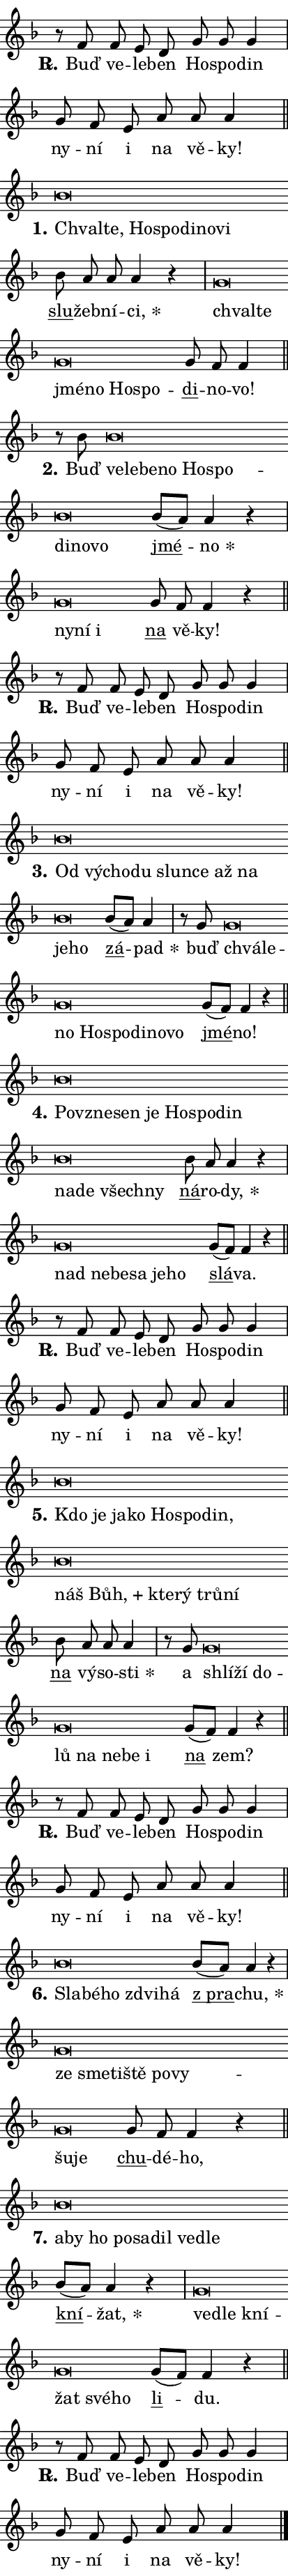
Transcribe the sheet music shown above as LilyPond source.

\version "2.22.1"
\header { tagline = "" }
\paper {
  indent = 0\cm
  top-margin = 0\cm
  right-margin = 0\cm
  bottom-margin = 0\cm
  left-margin = 0\cm
  paper-width = 7\cm
  page-breaking = #ly:one-page-breaking
  system-system-spacing.basic-distance = #11
  score-system-spacing.basic-distance = #11.3
  ragged-last = ##f
}


%% Author: Thomas Morley
%% https://lists.gnu.org/archive/html/lilypond-user/2020-05/msg00002.html
#(define (line-position grob)
"Returns position of @var[grob} in current system:
   @code{'start}, if at first time-step
   @code{'end}, if at last time-step
   @code{'middle} otherwise
"
  (let* ((col (ly:item-get-column grob))
         (ln (ly:grob-object col 'left-neighbor))
         (rn (ly:grob-object col 'right-neighbor))
         (col-to-check-left (if (ly:grob? ln) ln col))
         (col-to-check-right (if (ly:grob? rn) rn col))
         (break-dir-left
           (and
             (ly:grob-property col-to-check-left 'non-musical #f)
             (ly:item-break-dir col-to-check-left)))
         (break-dir-right
           (and
             (ly:grob-property col-to-check-right 'non-musical #f)
             (ly:item-break-dir col-to-check-right))))
        (cond ((eqv? 1 break-dir-left) 'start)
              ((eqv? -1 break-dir-right) 'end)
              (else 'middle))))

#(define (tranparent-at-line-position vctor)
  (lambda (grob)
  "Relying on @code{line-position} select the relevant enry from @var{vctor}.
Used to determine transparency,"
    (case (line-position grob)
      ((end) (not (vector-ref vctor 0)))
      ((middle) (not (vector-ref vctor 1)))
      ((start) (not (vector-ref vctor 2))))))

noteHeadBreakVisibility =
#(define-music-function (break-visibility)(vector?)
"Makes @code{NoteHead}s transparent relying on @var{break-visibility}"
#{
  \override NoteHead.transparent =
    #(tranparent-at-line-position break-visibility)
#})

#(define delete-ledgers-for-transparent-note-heads
  (lambda (grob)
    "Reads whether a @code{NoteHead} is transparent.
If so this @code{NoteHead} is removed from @code{'note-heads} from
@var{grob}, which is supposed to be @code{LedgerLineSpanner}.
As a result ledgers are not printed for this @code{NoteHead}"
    (let* ((nhds-array (ly:grob-object grob 'note-heads))
           (nhds-list
             (if (ly:grob-array? nhds-array)
                 (ly:grob-array->list nhds-array)
                 '()))
           ;; Relies on the transparent-property being done before
           ;; Staff.LedgerLineSpanner.after-line-breaking is executed.
           ;; This is fragile ...
           (to-keep
             (remove
               (lambda (nhd)
                 (ly:grob-property nhd 'transparent #f))
               nhds-list)))
      ;; TODO find a better method to iterate over grob-arrays, similiar
      ;; to filter/remove etc for lists
      ;; For now rebuilt from scratch
      (set! (ly:grob-object grob 'note-heads)  '())
      (for-each
        (lambda (nhd)
          (ly:pointer-group-interface::add-grob grob 'note-heads nhd))
        to-keep))))

hideNotes = {
  \noteHeadBreakVisibility #begin-of-line-visible
}
unHideNotes = {
  \noteHeadBreakVisibility #all-visible
}

% work-around for resetting accidentals
% https://lilypond.org/doc/v2.23/Documentation/notation/displaying-rhythms#unmetered-music
cadenzaMeasure = {
  \cadenzaOff
  \partial 1024 s1024
  \cadenzaOn
}

#(define-markup-command (accent layout props text) (markup?)
  "Underline accented syllable"
  (interpret-markup layout props
    #{\markup \override #'(offset . 4.3) \underline { #text }#}))

responsum = \markup \concat {
  "R" \hspace #-1.05 \path #0.1 #'((moveto 0 0.07) (lineto 0.9 0.8)) \hspace #0.05 "."
}

\layout {
    \context {
        \Staff
        \remove "Time_signature_engraver"
        \override LedgerLineSpanner.after-line-breaking = #delete-ledgers-for-transparent-note-heads
    }
    \context {
        \Voice {
            \override NoteHead.output-attributes = #'((class . "notehead"))
            \override Hairpin.height = #0.55
        }
    }
    \context {
        \Lyrics {
            \override StanzaNumber.output-attributes = #'((class . "stanzanumber"))
            \override LyricSpace.minimum-distance = #0.9
            \override LyricText.font-name = #"TeX Gyre Schola"
            \override LyricText.font-size = 1
            \override StanzaNumber.font-name = #"TeX Gyre Schola Bold"
            \override StanzaNumber.font-size = 1
        }
    }
}

% magnetic-lyrics.ily
%
%   written by
%     Jean Abou Samra <jean@abou-samra.fr>
%     Werner Lemberg <wl@gnu.org>
%
%   adapted by
%     Jiri Hon <jiri.hon@gmail.com>
%
% Version 2022-Apr-15

% https://www.mail-archive.com/lilypond-user@gnu.org/msg149350.html

#(define (Left_hyphen_pointer_engraver context)
   "Collect syllable-hyphen-syllable occurrences in lyrics and store
them in properties.  This engraver only looks to the left.  For
example, if the lyrics input is @code{foo -- bar}, it does the
following.

@itemize @bullet
@item
Set the @code{text} property of the @code{LyricHyphen} grob between
@q{foo} and @q{bar} to @code{foo}.

@item
Set the @code{left-hyphen} property of the @code{LyricText} grob with
text @q{foo} to the @code{LyricHyphen} grob between @q{foo} and
@q{bar}.
@end itemize

Use this auxiliary engraver in combination with the
@code{lyric-@/text::@/apply-@/magnetic-@/offset!} hook."
   (let ((hyphen #f)
         (text #f))
     (make-engraver
      (acknowledgers
       ((lyric-syllable-interface engraver grob source-engraver)
        (set! text grob)))
      (end-acknowledgers
       ((lyric-hyphen-interface engraver grob source-engraver)
        ;(when (not (grob::has-interface grob 'lyric-space-interface))
          (set! hyphen grob)));)
      ((stop-translation-timestep engraver)
       (when (and text hyphen)
         (ly:grob-set-object! text 'left-hyphen hyphen))
       (set! text #f)
       (set! hyphen #f)))))

#(define (lyric-text::apply-magnetic-offset! grob)
   "If the space between two syllables is less than the value in
property @code{LyricText@/.details@/.squash-threshold}, move the right
syllable to the left so that it gets concatenated with the left
syllable.

Use this function as a hook for
@code{LyricText@/.after-@/line-@/breaking} if the
@code{Left_@/hyphen_@/pointer_@/engraver} is active."
   (let ((hyphen (ly:grob-object grob 'left-hyphen #f)))
     (when hyphen
       (let ((left-text (ly:spanner-bound hyphen LEFT)))
         (when (grob::has-interface left-text 'lyric-syllable-interface)
           (let* ((common (ly:grob-common-refpoint grob left-text X))
                  (this-x-ext (ly:grob-extent grob common X))
                  (left-x-ext
                   (begin
                     ;; Trigger magnetism for left-text.
                     (ly:grob-property left-text 'after-line-breaking)
                     (ly:grob-extent left-text common X)))
                  ;; `delta` is the gap width between two syllables.
                  (delta (- (interval-start this-x-ext)
                            (interval-end left-x-ext)))
                  (details (ly:grob-property grob 'details))
                  (threshold (assoc-get 'squash-threshold details 0.2)))
             (when (< delta threshold)
               (let* (;; We have to manipulate the input text so that
                      ;; ligatures crossing syllable boundaries are not
                      ;; disabled.  For languages based on the Latin
                      ;; script this is essentially a beautification.
                      ;; However, for non-Western scripts it can be a
                      ;; necessity.
                      (lt (ly:grob-property left-text 'text))
                      (rt (ly:grob-property grob 'text))
                      (is-space (grob::has-interface hyphen 'lyric-space-interface))
                      (space (if is-space " " ""))
                      (space-markup (grob-interpret-markup grob " "))
                      (space-size (interval-length (ly:stencil-extent space-markup X)))
                      (extra-delta (if is-space space-size 0))
                      ;; Append new syllable.
                      (ltrt-space (if (and (string? lt) (string? rt))
                                (string-append lt space rt)
                                (make-concat-markup (list lt space rt))))
                      ;; Right-align `ltrt` to the right side.
                      (ltrt-space-markup (grob-interpret-markup
                               grob
                               (make-translate-markup
                                (cons (interval-length this-x-ext) 0)
                                (make-right-align-markup ltrt-space)))))
                 (begin
                   ;; Don't print `left-text`.
                   (ly:grob-set-property! left-text 'stencil #f)
                   ;; Set text and stencil (which holds all collected
                   ;; syllables so far) and shift it to the left.
                   (ly:grob-set-property! grob 'text ltrt-space)
                   (ly:grob-set-property! grob 'stencil ltrt-space-markup)
                   (ly:grob-translate-axis! grob (- (- delta extra-delta)) X))))))))))


#(define (lyric-hyphen::displace-bounds-first grob)
   ;; Make very sure this callback isn't triggered too early.
   (let ((left (ly:spanner-bound grob LEFT))
         (right (ly:spanner-bound grob RIGHT)))
     (ly:grob-property left 'after-line-breaking)
     (ly:grob-property right 'after-line-breaking)
     (ly:lyric-hyphen::print grob)))

squashThreshold = #0.4

\layout {
  \context {
    \Lyrics
    \consists #Left_hyphen_pointer_engraver
    \override LyricText.after-line-breaking =
      #lyric-text::apply-magnetic-offset!
    \override LyricHyphen.stencil = #lyric-hyphen::displace-bounds-first
    \override LyricText.details.squash-threshold = \squashThreshold
    \override LyricHyphen.minimum-distance = 0
    \override LyricHyphen.minimum-length = \squashThreshold
  }
}

squash = \override LyricText.details.squash-threshold = 9999
unSquash = \override LyricText.details.squash-threshold = \squashThreshold

left = \override LyricText.self-alignment-X = #LEFT
unLeft = \revert LyricText.self-alignment-X

starOffset = #(lambda (grob) 
                (let ((x_offset (ly:self-alignment-interface::aligned-on-x-parent grob)))
                  (if (= x_offset 0) 0 (+ x_offset 1.2))))

star = #(define-music-function (syllable)(string?)
"Append star separator at the end of a syllable"
#{
  \once \override LyricText.X-offset = #starOffset
  \lyricmode { \markup {
    #syllable
    \override #'((font-name . "TeX Gyre Schola Bold")) \hspace #0.2 \lower #0.65 \larger "*"
  } }
#})

starAccent = #(define-music-function (syllable)(string?)
"Append star separator at the end of a syllable and make accent"
#{
  \once \override LyricText.X-offset = #starOffset
  \lyricmode { \markup {
    \accent #syllable
    \override #'((font-name . "TeX Gyre Schola Bold")) \hspace #0.2 \lower #0.65 \larger "*"
  } }
#})

breath = #(define-music-function (syllable)(string?)
"Append breathing indicator at the end of a syllable"
#{
  \lyricmode { \markup { #syllable "+" } }
#})

optionalBreath = #(define-music-function (syllable)(string?)
"Append optional breathing indicator at the end of a syllable"
#{
  \lyricmode { \markup { #syllable "(+)" } }
#})


\score {
    <<
        \new Voice = "melody" { \cadenzaOn \key f \major \relative { r8 f' f e d g g g4 \cadenzaMeasure \bar "|" g8 f e a a a4 \cadenzaMeasure \bar "||" \break } }
        \new Lyrics \lyricsto "melody" { \lyricmode { \set stanza = \responsum
Buď ve -- le -- ben Ho -- spo -- din ny -- ní i na vě -- ky! } }
    >>
    \layout {}
}

\score {
    <<
        \new Voice = "melody" { \cadenzaOn \key f \major \relative { bes'\breve*1/16 \hideNotes \breve*1/16 \bar "" \breve*1/16 \bar "" \breve*1/16 \bar "" \breve*1/16 \bar "" \breve*1/16 \breve*1/16 \bar "" \unHideNotes \bar "" bes8 a a a4 r \cadenzaMeasure \bar "|" g\breve*1/16 \hideNotes \breve*1/16 \bar "" \breve*1/16 \bar "" \breve*1/16 \bar "" \breve*1/16 \breve*1/16 \bar "" \unHideNotes \bar "" g8 f f4 \cadenzaMeasure \bar "||" \break } }
        \new Lyrics \lyricsto "melody" { \lyricmode { \set stanza = "1."
\left Chval -- \squash te, Ho -- spo -- di -- no -- vi \unLeft \unSquash \markup \accent slu -- žeb -- ní -- \star ci, \left chval -- \squash te jmé -- no Ho -- spo -- \unLeft \unSquash \markup \accent di -- no -- vo! } }
    >>
    \layout {}
}

\score {
    <<
        \new Voice = "melody" { \cadenzaOn \key f \major \relative { r8 bes'8 bes\breve*1/16 \hideNotes \breve*1/16 \bar "" \breve*1/16 \bar "" \breve*1/16 \bar "" \breve*1/16 \bar "" \breve*1/16 \bar "" \breve*1/16 \bar "" \breve*1/16 \breve*1/16 \bar "" \unHideNotes \bar "" bes8[( a)] a4 r \cadenzaMeasure \bar "|" g\breve*1/16 \hideNotes \breve*1/16 \breve*1/16 \bar "" \unHideNotes \bar "" g8 f f4 r \cadenzaMeasure \bar "||" \break } }
        \new Lyrics \lyricsto "melody" { \lyricmode { \set stanza = "2."
Buď \left ve -- \squash le -- be -- no Ho -- spo -- di -- no -- vo \unLeft \unSquash \markup \accent jmé -- \star no \left ny -- \squash ní i \unLeft \unSquash \markup \accent na vě -- ky! } }
    >>
    \layout {}
}

\score {
    <<
        \new Voice = "melody" { \cadenzaOn \key f \major \relative { r8 f' f e d g g g4 \cadenzaMeasure \bar "|" g8 f e a a a4 \cadenzaMeasure \bar "||" \break } }
        \new Lyrics \lyricsto "melody" { \lyricmode { \set stanza = \responsum
Buď ve -- le -- ben Ho -- spo -- din ny -- ní i na vě -- ky! } }
    >>
    \layout {}
}

\score {
    <<
        \new Voice = "melody" { \cadenzaOn \key f \major \relative { bes'\breve*1/16 \hideNotes \breve*1/16 \bar "" \breve*1/16 \bar "" \breve*1/16 \bar "" \breve*1/16 \bar "" \breve*1/16 \bar "" \breve*1/16 \bar "" \breve*1/16 \bar "" \breve*1/16 \breve*1/16 \bar "" \unHideNotes \bar "" bes8[( a)] a4 \cadenzaMeasure \bar "|" r8 g8 g\breve*1/16 \hideNotes \breve*1/16 \bar "" \breve*1/16 \bar "" \breve*1/16 \bar "" \breve*1/16 \bar "" \breve*1/16 \bar "" \breve*1/16 \breve*1/16 \bar "" \unHideNotes \bar "" g8[( f)] f4 r \cadenzaMeasure \bar "||" \break } }
        \new Lyrics \lyricsto "melody" { \lyricmode { \set stanza = "3."
\left Od \squash vý -- cho -- du slun -- ce až na je -- ho \unLeft \unSquash \markup \accent zá -- \star pad buď \left chvá -- \squash le -- no Ho -- spo -- di -- no -- vo \unLeft \unSquash \markup \accent jmé -- no! } }
    >>
    \layout {}
}

\score {
    <<
        \new Voice = "melody" { \cadenzaOn \key f \major \relative { bes'\breve*1/16 \hideNotes \breve*1/16 \bar "" \breve*1/16 \bar "" \breve*1/16 \bar "" \breve*1/16 \bar "" \breve*1/16 \bar "" \breve*1/16 \bar "" \breve*1/16 \bar "" \breve*1/16 \bar "" \breve*1/16 \breve*1/16 \bar "" \unHideNotes \bar "" bes8 a a4 r \cadenzaMeasure \bar "|" g\breve*1/16 \hideNotes \breve*1/16 \bar "" \breve*1/16 \bar "" \breve*1/16 \bar "" \breve*1/16 \breve*1/16 \bar "" \unHideNotes \bar "" g8[( f)] f4 r \cadenzaMeasure \bar "||" \break } }
        \new Lyrics \lyricsto "melody" { \lyricmode { \set stanza = "4."
\left Po -- \squash vzne -- sen je Ho -- spo -- din na -- de všech -- ny \unLeft \unSquash \markup \accent ná -- ro -- \star dy, \left nad \squash ne -- be -- sa je -- ho \unLeft \unSquash \markup \accent slá -- va. } }
    >>
    \layout {}
}

\score {
    <<
        \new Voice = "melody" { \cadenzaOn \key f \major \relative { r8 f' f e d g g g4 \cadenzaMeasure \bar "|" g8 f e a a a4 \cadenzaMeasure \bar "||" \break } }
        \new Lyrics \lyricsto "melody" { \lyricmode { \set stanza = \responsum
Buď ve -- le -- ben Ho -- spo -- din ny -- ní i na vě -- ky! } }
    >>
    \layout {}
}

\score {
    <<
        \new Voice = "melody" { \cadenzaOn \key f \major \relative { bes'\breve*1/16 \hideNotes \breve*1/16 \bar "" \breve*1/16 \bar "" \breve*1/16 \bar "" \breve*1/16 \bar "" \breve*1/16 \bar "" \breve*1/16 \bar "" \breve*1/16 \bar "" \breve*1/16 \bar "" \breve*1/16 \bar "" \breve*1/16 \bar "" \breve*1/16 \breve*1/16 \bar "" \unHideNotes \bar "" bes8 a a a4 \cadenzaMeasure \bar "|" r8 g8 g\breve*1/16 \hideNotes \breve*1/16 \bar "" \breve*1/16 \bar "" \breve*1/16 \bar "" \breve*1/16 \bar "" \breve*1/16 \bar "" \breve*1/16 \breve*1/16 \bar "" \unHideNotes \bar "" g8[( f)] f4 r \cadenzaMeasure \bar "||" \break } }
        \new Lyrics \lyricsto "melody" { \lyricmode { \set stanza = "5."
\left Kdo \squash je ja -- ko Ho -- spo -- din, náš \breath "Bůh," kte -- rý trů -- ní \unLeft \unSquash \markup \accent na vý -- so -- \star sti a \left shlí -- \squash ží do -- lů na ne -- be i \unLeft \unSquash \markup \accent na zem? } }
    >>
    \layout {}
}

\score {
    <<
        \new Voice = "melody" { \cadenzaOn \key f \major \relative { r8 f' f e d g g g4 \cadenzaMeasure \bar "|" g8 f e a a a4 \cadenzaMeasure \bar "||" \break } }
        \new Lyrics \lyricsto "melody" { \lyricmode { \set stanza = \responsum
Buď ve -- le -- ben Ho -- spo -- din ny -- ní i na vě -- ky! } }
    >>
    \layout {}
}

\score {
    <<
        \new Voice = "melody" { \cadenzaOn \key f \major \relative { bes'\breve*1/16 \hideNotes \breve*1/16 \bar "" \breve*1/16 \bar "" \breve*1/16 \breve*1/16 \bar "" \unHideNotes \bar "" bes8[( a)] a4 r \cadenzaMeasure \bar "|" g\breve*1/16 \hideNotes \breve*1/16 \bar "" \breve*1/16 \bar "" \breve*1/16 \bar "" \breve*1/16 \bar "" \breve*1/16 \bar "" \breve*1/16 \breve*1/16 \bar "" \unHideNotes \bar "" g8 f f4 r \cadenzaMeasure \bar "||" \break } }
        \new Lyrics \lyricsto "melody" { \lyricmode { \set stanza = "6."
\left Sla -- \squash bé -- ho zdvi -- há \unLeft \unSquash \markup \accent "z pra" -- \star chu, \left ze \squash sme -- ti -- ště po -- vy -- šu -- je \unLeft \unSquash \markup \accent chu -- dé -- ho, } }
    >>
    \layout {}
}

\score {
    <<
        \new Voice = "melody" { \cadenzaOn \key f \major \relative { bes'\breve*1/16 \hideNotes \breve*1/16 \bar "" \breve*1/16 \bar "" \breve*1/16 \bar "" \breve*1/16 \bar "" \breve*1/16 \bar "" \breve*1/16 \breve*1/16 \bar "" \unHideNotes \bar "" bes8[( a)] a4 r \cadenzaMeasure \bar "|" g\breve*1/16 \hideNotes \breve*1/16 \bar "" \breve*1/16 \bar "" \breve*1/16 \bar "" \breve*1/16 \breve*1/16 \bar "" \unHideNotes \bar "" g8[( f)] f4 r \cadenzaMeasure \bar "||" \break } }
        \new Lyrics \lyricsto "melody" { \lyricmode { \set stanza = "7."
\left a -- \squash by ho po -- sa -- dil ve -- dle \unLeft \unSquash \markup \accent kní -- \star žat, \left ve -- \squash dle kní -- žat své -- ho \unLeft \unSquash \markup \accent li -- du. } }
    >>
    \layout {}
}

\score {
    <<
        \new Voice = "melody" { \cadenzaOn \key f \major \relative { r8 f' f e d g g g4 \cadenzaMeasure \bar "|" g8 f e a a a4 \cadenzaMeasure \bar "||" \break } \bar "|." }
        \new Lyrics \lyricsto "melody" { \lyricmode { \set stanza = \responsum
Buď ve -- le -- ben Ho -- spo -- din ny -- ní i na vě -- ky! } }
    >>
    \layout {}
}
